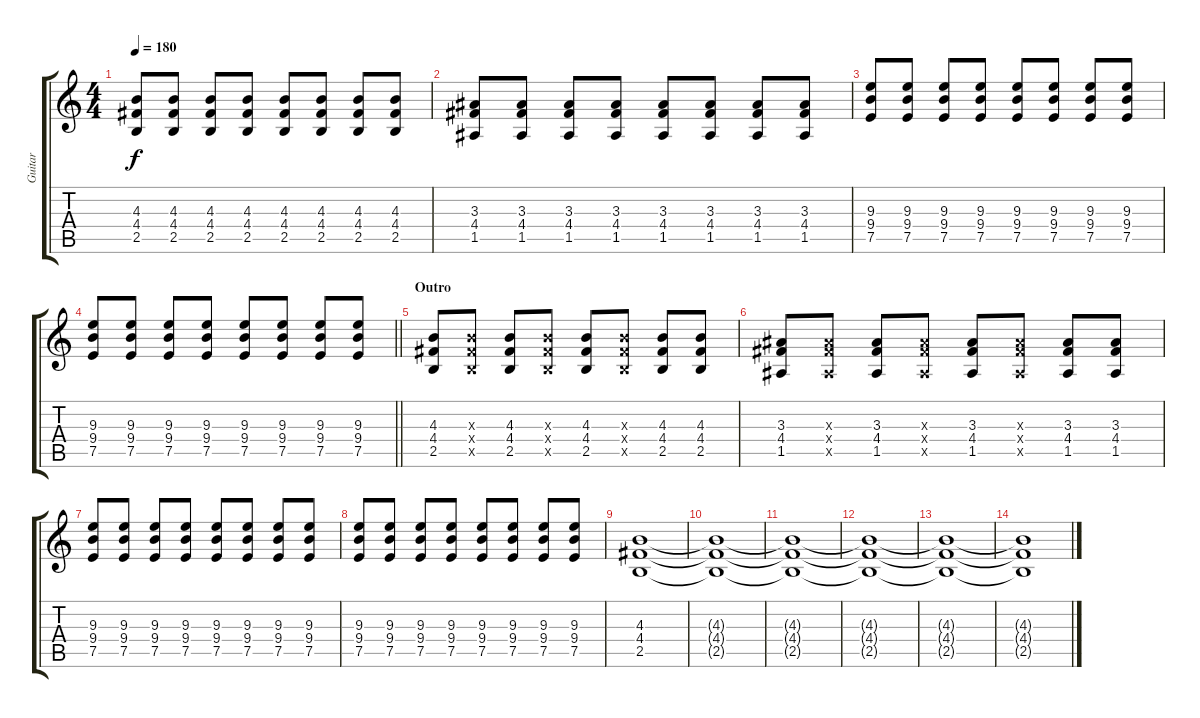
\track ("Guitar" "Guitar") {instrument distortionguitar}
\staff {score tabs}
\tuning (E4 B3 G3 D3 A2 E2) {hide}
\ts (4 4)
\tempo 180
\clef g2
\ks c
(4.3 4.4 2.5).8{dy f} (4.3 4.4 2.5).8 (4.3 4.4 2.5).8 (4.3 4.4 2.5).8 (4.3 4.4 2.5).8 (4.3 4.4 2.5).8 (4.3 4.4 2.5).8 (4.3 4.4 2.5).8 |
(3.3 4.4 1.5).8 (3.3 4.4 1.5).8 (3.3 4.4 1.5).8 (3.3 4.4 1.5).8 (3.3 4.4 1.5).8 (3.3 4.4 1.5).8 (3.3 4.4 1.5).8 (3.3 4.4 1.5).8 |
(9.3 9.4 7.5).8 (9.3 9.4 7.5).8 (9.3 9.4 7.5).8 (9.3 9.4 7.5).8 (9.3 9.4 7.5).8 (9.3 9.4 7.5).8 (9.3 9.4 7.5).8 (9.3 9.4 7.5).8 |
\barLineRight lightlight
(9.3 9.4 7.5).8 (9.3 9.4 7.5).8 (9.3 9.4 7.5).8 (9.3 9.4 7.5).8 (9.3 9.4 7.5).8 (9.3 9.4 7.5).8 (9.3 9.4 7.5).8 (9.3 9.4 7.5).8 |
\section ("" "Outro")
(4.3 4.4 2.5).8 (4.3{x} 4.4{x} 2.5{x}).8 (4.3 4.4 2.5).8 (4.3{x} 4.4{x} 2.5{x}).8 (4.3 4.4 2.5).8 (4.3{x} 4.4{x} 2.5{x}).8 (4.3 4.4 2.5).8 (4.3 4.4 2.5).8 |
(3.3 4.4 1.5).8 (3.3{x} 4.4{x} 1.5{x}).8 (3.3 4.4 1.5).8 (3.3{x} 4.4{x} 1.5{x}).8 (3.3 4.4 1.5).8 (3.3{x} 4.4{x} 1.5{x}).8 (3.3 4.4 1.5).8 (3.3 4.4 1.5).8 |
(9.3 9.4 7.5).8 (9.3 9.4 7.5).8 (9.3 9.4 7.5).8 (9.3 9.4 7.5).8 (9.3 9.4 7.5).8 (9.3 9.4 7.5).8 (9.3 9.4 7.5).8 (9.3 9.4 7.5).8 |
(9.3 9.4 7.5).8 (9.3 9.4 7.5).8 (9.3 9.4 7.5).8 (9.3 9.4 7.5).8 (9.3 9.4 7.5).8 (9.3 9.4 7.5).8 (9.3 9.4 7.5).8 (9.3 9.4 7.5).8 |
(4.3 4.4 2.5).1 |
(4.3{t} 4.4{t} 2.5{t}).1 |
(4.3{t} 4.4{t} 2.5{t}).1{volume 0} |
(4.3{t} 4.4{t} 2.5{t}).1 |
(4.3{t} 4.4{t} 2.5{t}).1 |
(4.3{t} 4.4{t} 2.5{t}).1
